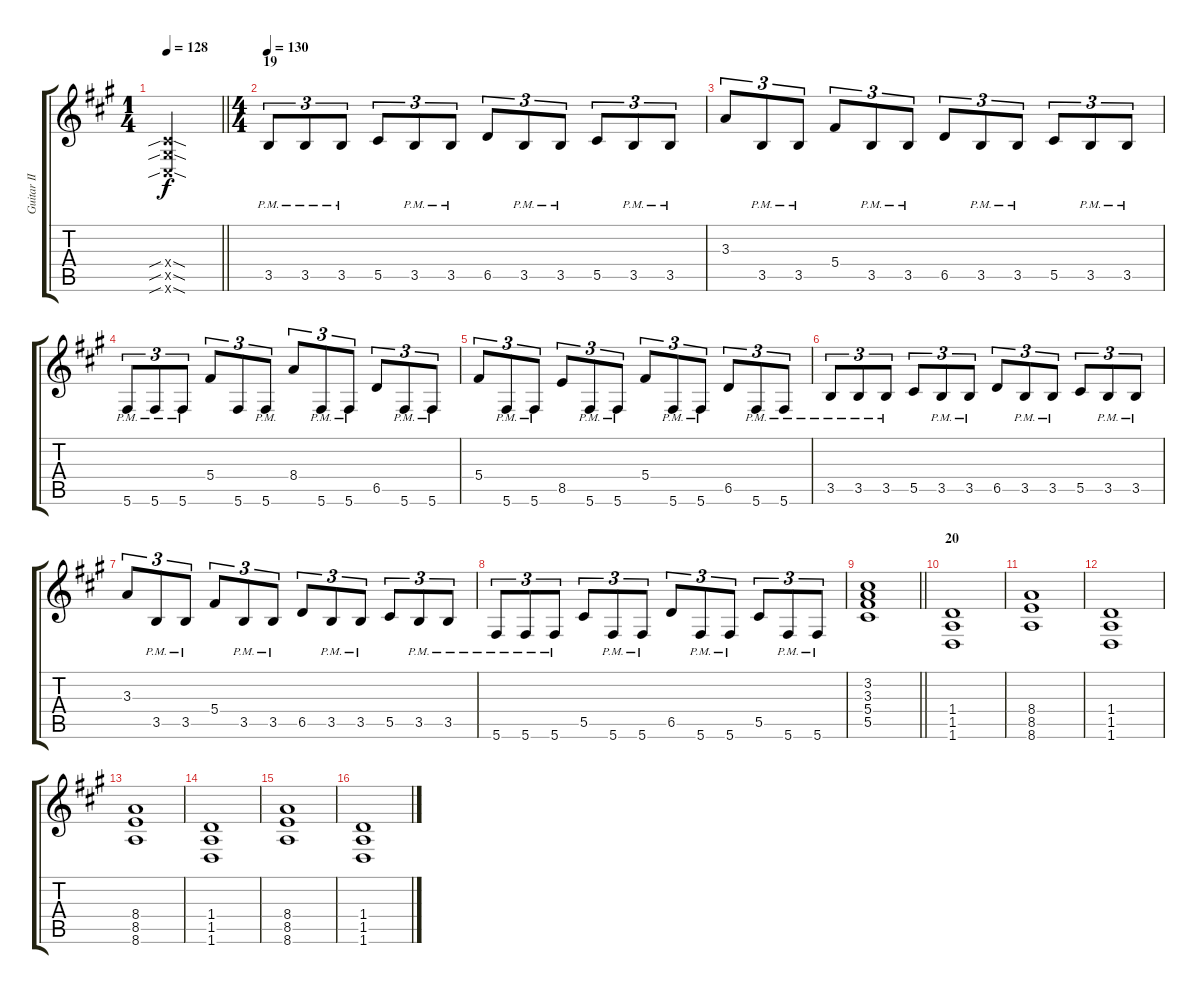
\track ("Guitar II (Teru)" "Guitar II ") {instrument distortionguitar}
\staff {score tabs}
\tuning (Eb4 Bb3 Gb3 Db3 Ab2 Db2) {hide}
\ts (1 4)
\tempo 128
\clef g2
\barLineRight lightlight
\ks f#minor
(0.4{sib sod x} 0.5{sib sod x} 0.6{sib sod x}).4{dy f volume 16} |
\ts (4 4)
\section ("" "19")
\tempo 130
3.5{pm}.8{tu (3 2) volume 13 balance 3} 3.5{pm}.8{tu (3 2)} 3.5{pm}.8{tu (3 2)} 5.5.8{tu (3 2)} 3.5{pm}.8{tu (3 2)} 3.5{pm}.8{tu (3 2)} 6.5.8{tu (3 2)} 3.5{pm}.8{tu (3 2)} 3.5{pm}.8{tu (3 2)} 5.5.8{tu (3 2)} 3.5{pm}.8{tu (3 2)} 3.5{pm}.8{tu (3 2)} |
3.3.8{tu (3 2)} 3.5{pm}.8{tu (3 2)} 3.5{pm}.8{tu (3 2)} 5.4.8{tu (3 2)} 3.5{pm}.8{tu (3 2)} 3.5{pm}.8{tu (3 2)} 6.5.8{tu (3 2)} 3.5{pm}.8{tu (3 2)} 3.5{pm}.8{tu (3 2)} 5.5.8{tu (3 2)} 3.5{pm}.8{tu (3 2)} 3.5{pm}.8{tu (3 2)} |
5.6{pm}.8{tu (3 2)} 5.6{pm}.8{tu (3 2)} 5.6{pm}.8{tu (3 2)} 5.4.8{tu (3 2)} 5.6.8{tu (3 2)} 5.6{pm}.8{tu (3 2)} 8.4.8{tu (3 2)} 5.6{pm}.8{tu (3 2)} 5.6{pm}.8{tu (3 2)} 6.5.8{tu (3 2)} 5.6{pm}.8{tu (3 2)} 5.6{pm}.8{tu (3 2)} |
5.4.8{tu (3 2)} 5.6{pm}.8{tu (3 2)} 5.6{pm}.8{tu (3 2)} 8.5.8{tu (3 2)} 5.6{pm}.8{tu (3 2)} 5.6{pm}.8{tu (3 2)} 5.4.8{tu (3 2)} 5.6{pm}.8{tu (3 2)} 5.6{pm}.8{tu (3 2)} 6.5.8{tu (3 2)} 5.6{pm}.8{tu (3 2)} 5.6{pm}.8{tu (3 2)} |
3.5{pm}.8{tu (3 2)} 3.5{pm}.8{tu (3 2)} 3.5{pm}.8{tu (3 2)} 5.5.8{tu (3 2)} 3.5{pm}.8{tu (3 2)} 3.5{pm}.8{tu (3 2)} 6.5.8{tu (3 2)} 3.5{pm}.8{tu (3 2)} 3.5{pm}.8{tu (3 2)} 5.5.8{tu (3 2)} 3.5{pm}.8{tu (3 2)} 3.5{pm}.8{tu (3 2)} |
3.3.8{tu (3 2)} 3.5{pm}.8{tu (3 2)} 3.5{pm}.8{tu (3 2)} 5.4.8{tu (3 2)} 3.5{pm}.8{tu (3 2)} 3.5{pm}.8{tu (3 2)} 6.5.8{tu (3 2)} 3.5{pm}.8{tu (3 2)} 3.5{pm}.8{tu (3 2)} 5.5.8{tu (3 2)} 3.5{pm}.8{tu (3 2)} 3.5{pm}.8{tu (3 2)} |
5.6{pm}.8{tu (3 2)} 5.6{pm}.8{tu (3 2)} 5.6{pm}.8{tu (3 2)} 5.5.8{tu (3 2)} 5.6{pm}.8{tu (3 2)} 5.6{pm}.8{tu (3 2)} 6.5.8{tu (3 2)} 5.6{pm}.8{tu (3 2)} 5.6{pm}.8{tu (3 2)} 5.5.8{tu (3 2)} 5.6{pm}.8{tu (3 2)} 5.6{pm}.8{tu (3 2)} |
\barLineRight lightlight
(3.2 3.3 5.4 5.5).1 |
\section ("" "20")
(1.4 1.5 1.6).1 |
(8.4 8.5 8.6).1 |
(1.4 1.5 1.6).1 |
(8.4 8.5 8.6).1 |
(1.4 1.5 1.6).1 |
(8.4 8.5 8.6).1 |
(1.4 1.5 1.6).1
